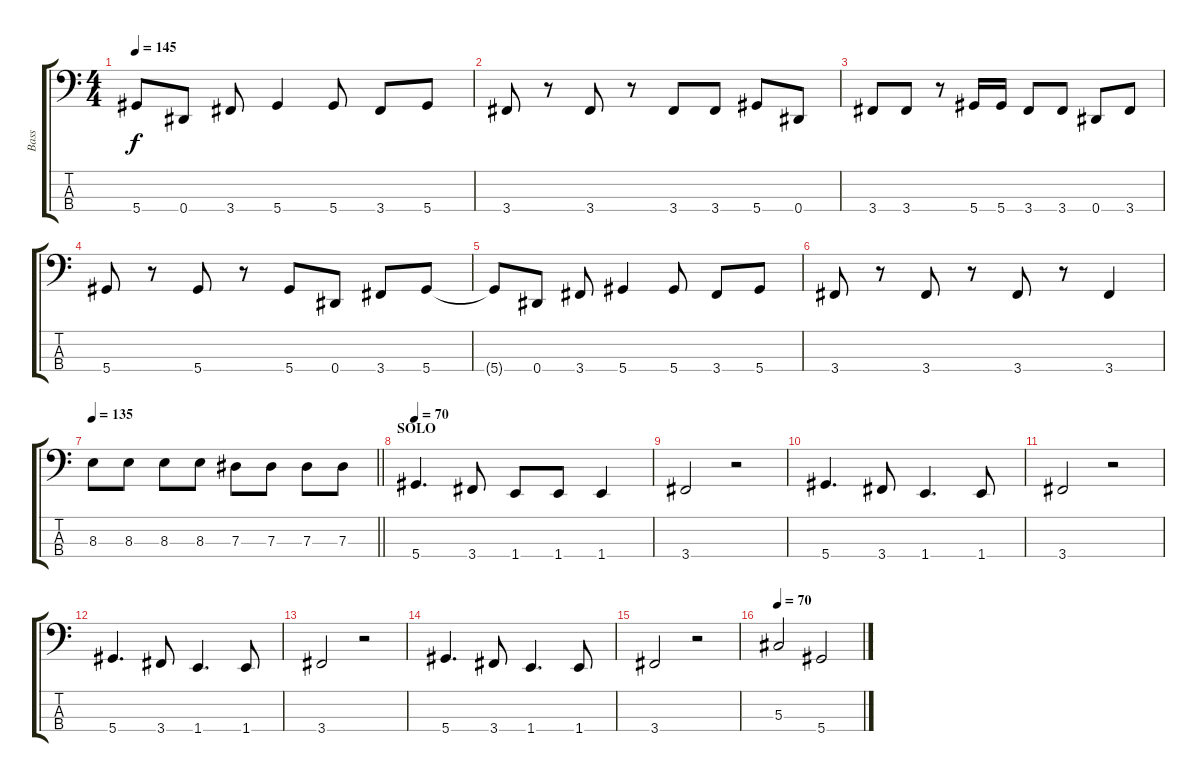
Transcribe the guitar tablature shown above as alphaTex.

\track ("Bass" "Bass") {instrument electricbasspick}
\staff {score tabs}
\tuning (Gb2 Db2 Ab1 Eb1) {hide}
\ts (4 4)
\tempo 145
\clef f4
\ks c
5.4{t}.8{dy f} 0.4.8 3.4.8 5.4.4 5.4.8 3.4.8 5.4.8 |
3.4.8 r.8 3.4.8 r.8 3.4.8 3.4.8 5.4.8 0.4.8 |
3.4.8 3.4.8 r.8 5.4.16 5.4.16 3.4.8 3.4.8 0.4.8 3.4.8 |
5.4.8 r.8 5.4.8 r.8 5.4.8 0.4.8 3.4.8 5.4.8 |
5.4{t}.8 0.4.8 3.4.8 5.4.4 5.4.8 3.4.8 5.4.8 |
3.4.8 r.8 3.4.8 r.8 3.4.8 r.8 3.4.4 |
\tempo 135
\barLineRight lightlight
8.3.8 8.3.8 8.3.8 8.3.8 7.3.8 7.3.8 7.3.8 7.3.8 |
\section ("" "SOLO")
\tempo 70
5.4.4{d} 3.4.8 1.4.8 1.4.8 1.4.4 |
3.4.2 r.2 |
5.4.4{d} 3.4.8 1.4.4{d} 1.4.8 |
3.4.2 r.2 |
5.4.4{d} 3.4.8 1.4.4{d} 1.4.8 |
3.4.2 r.2 |
5.4.4{d} 3.4.8 1.4.4{d} 1.4.8 |
3.4.2 r.2 |
\tempo 70
5.3.2 5.4.2
